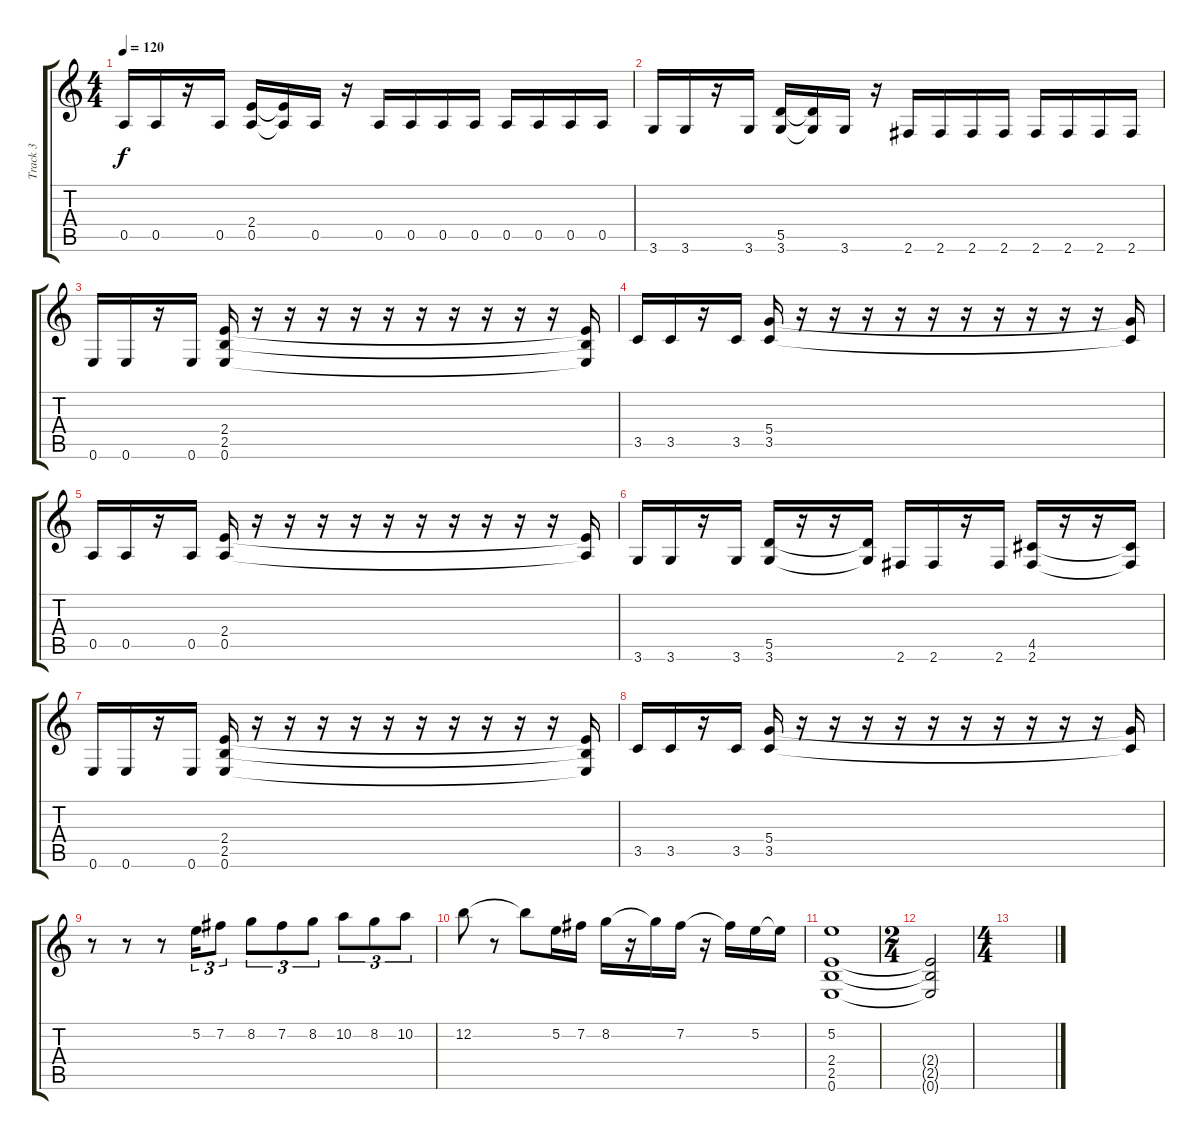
\track ("Track 3" "Track 3") {instrument overdrivenguitar}
\staff {score tabs}
\tuning (E4 B3 G3 D3 A2 E2) {hide}
\ts (4 4)
\tempo 120
\clef g2
\ks c
0.5.16{dy f} 0.5.16 r.16 0.5.16 (2.4 0.5).16 (2.4{t} 0.5{t}).16 0.5.16 r.16 0.5.16 0.5.16 0.5.16 0.5.16 0.5.16 0.5.16 0.5.16 0.5.16 |
3.6.16 3.6.16 r.16 3.6.16 (5.5 3.6).16 (5.5{t} 3.6{t}).16 3.6.16 r.16 2.6.16 2.6.16 2.6.16 2.6.16 2.6.16 2.6.16 2.6.16 2.6.16 |
0.6.16 0.6.16 r.16 0.6.16 (2.4 2.5 0.6).16 r.16 r.16 r.16 r.16 r.16 r.16 r.16 r.16 r.16 r.16 (2.4{t} 2.5{t} 0.6{t}).16 |
3.5.16 3.5.16 r.16 3.5.16 (5.4 3.5).16 r.16 r.16 r.16 r.16 r.16 r.16 r.16 r.16 r.16 r.16 (5.4{t} 3.5{t}).16 |
0.5.16 0.5.16 r.16 0.5.16 (2.4 0.5).16 r.16 r.16 r.16 r.16 r.16 r.16 r.16 r.16 r.16 r.16 (2.4{t} 0.5{t}).16 |
3.6.16 3.6.16 r.16 3.6.16 (5.5 3.6).16 r.16 r.16 (5.5{t} 3.6{t}).16 2.6.16 2.6.16 r.16 2.6.16 (4.5 2.6).16 r.16 r.16 (4.5{t} 2.6{t}).16 |
0.6.16 0.6.16 r.16 0.6.16 (2.4 2.5 0.6).16 r.16 r.16 r.16 r.16 r.16 r.16 r.16 r.16 r.16 r.16 (2.4{t} 2.5{t} 0.6{t}).16 |
3.5.16 3.5.16 r.16 3.5.16 (5.4 3.5).16 r.16 r.16 r.16 r.16 r.16 r.16 r.16 r.16 r.16 r.16 (5.4{t} 3.5{t}).16 |
r.8 r.8 r.8 5.2.16{tu (3 2)} 7.2.8{tu (3 2)} 8.2.8{tu (3 2)} 7.2.8{tu (3 2)} 8.2.8{tu (3 2)} 10.2.8{tu (3 2)} 8.2.8{tu (3 2)} 10.2.8{tu (3 2)} |
12.2.8 r.8 12.2{t}.8 5.2.16 7.2.16 8.2.16 r.16 8.2{t}.16 7.2.16 r.16 7.2{t}.16 5.2.16 5.2{t}.16 |
(5.2 2.4 2.5 0.6).1 |
\ts (2 4)
(2.4{t} 2.5{t} 0.6{t}).2 |
\ts (4 4)
